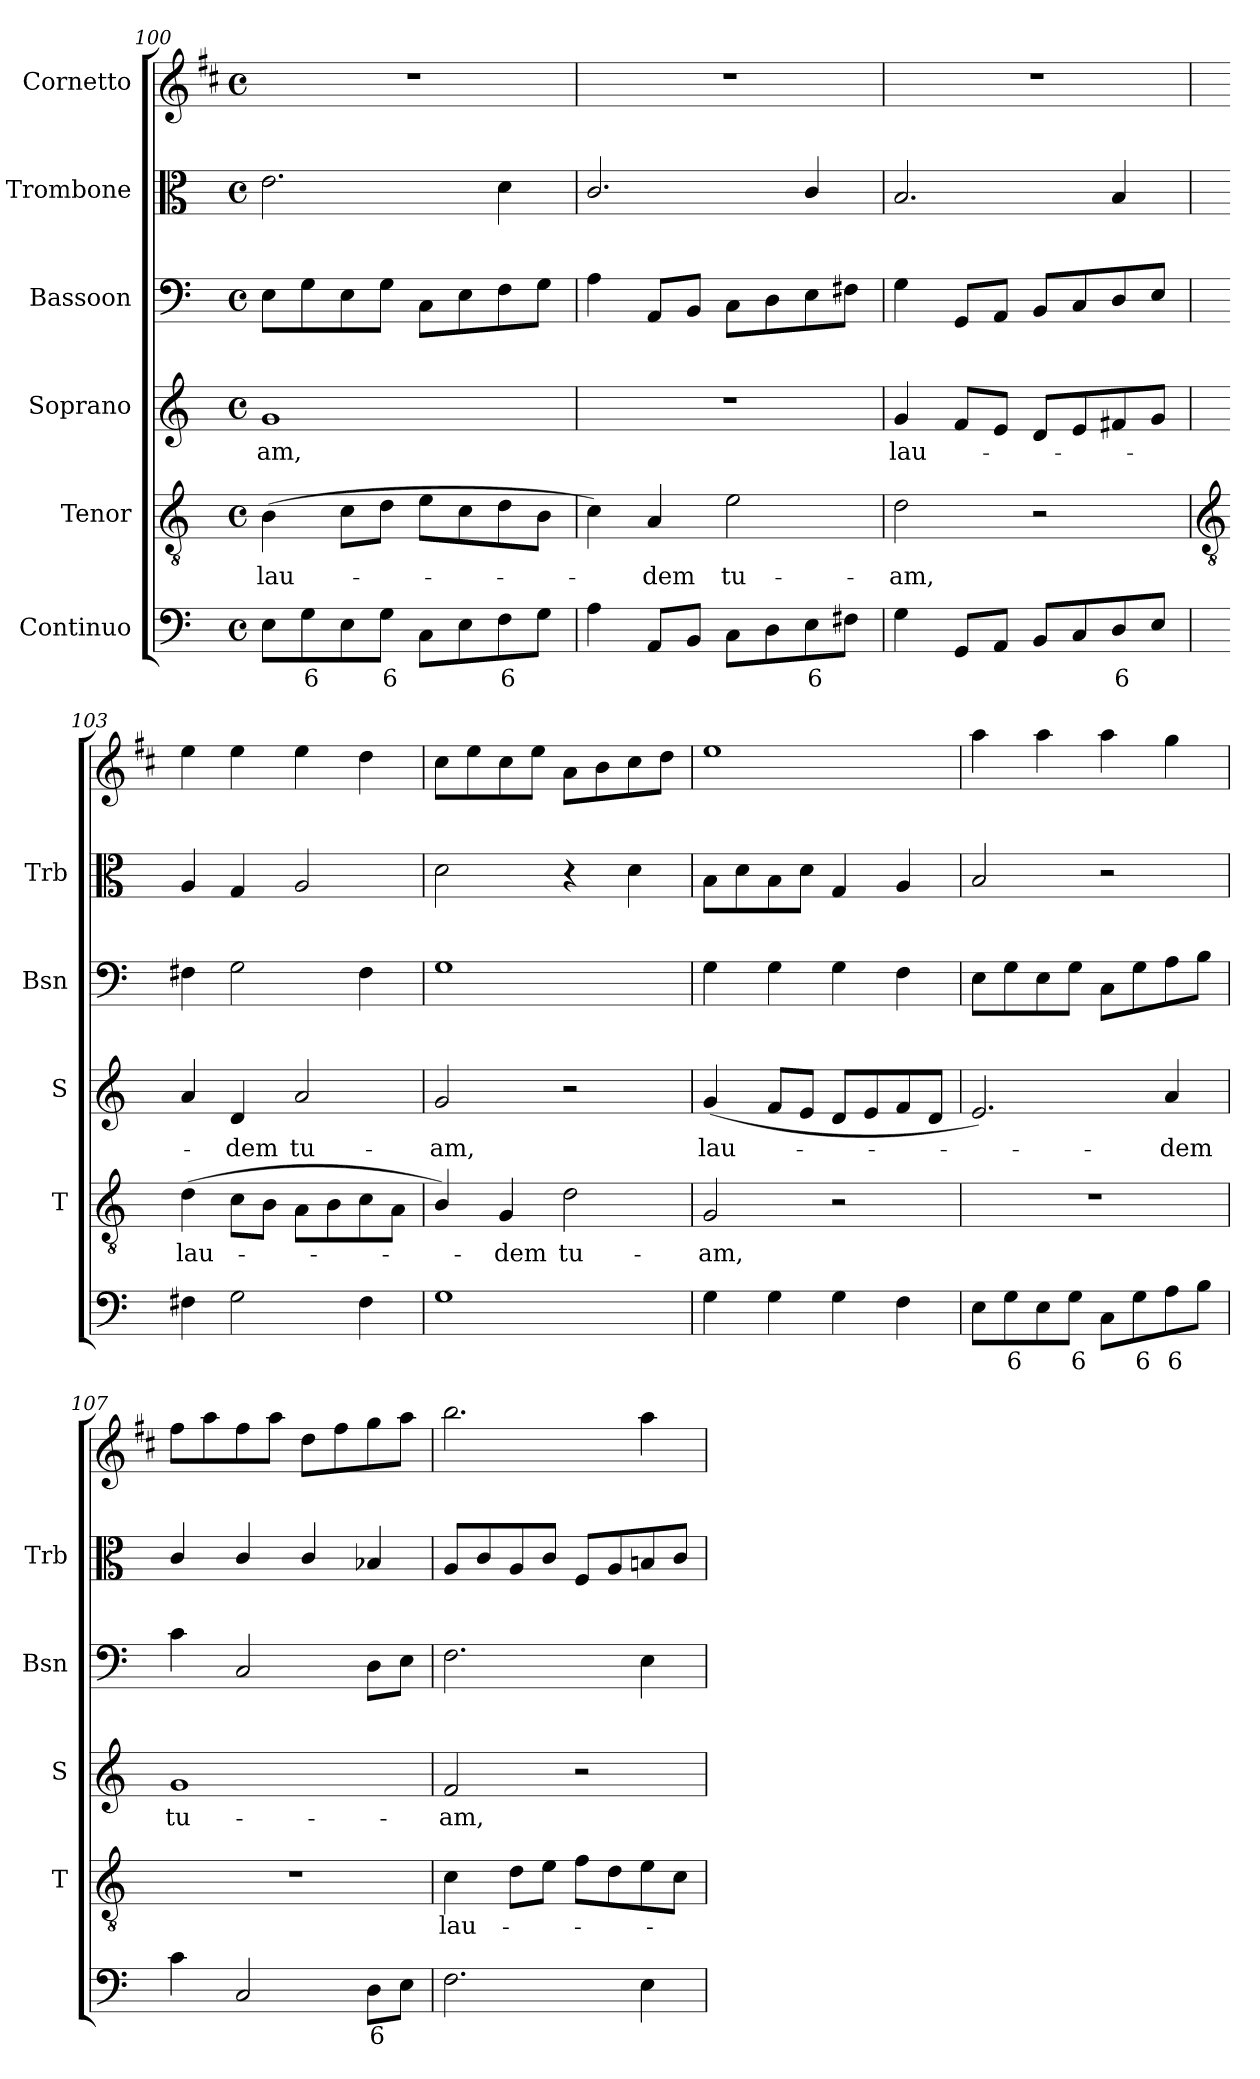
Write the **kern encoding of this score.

**kern	**text	**kern	**text	**kern	**text	**kern	**kern	**kern
*part6	*part6	*part5	*part5	*part4	*part4	*part3	*part2	*part1
*staff6	*staff6	*staff5	*staff5	*staff4	*staff4	*staff3	*staff2	*staff1
*I"Continuo	*	*I"Tenor	*	*I"Soprano	*	*I"Bassoon	*I"Trombone	*I"Cornetto
*	*	*I'T	*	*I'S	*	*I'Bsn	*I'Trb	*
*clefF4	*	*clefGv2	*	*clefG2	*	*clefF4	*clefC3	*clefG2
*	*	*	*	*	*	*	*	*ITrd1c2
*k[]	*	*k[]	*	*k[]	*	*k[]	*k[]	*k[]
*C:	*	*C:	*	*C:	*	*C:	*C:	*C:
*M4/4	*	*M4/4	*	*M4/4	*	*M4/4	*M4/4	*M4/4
*met(c)	*	*met(c)	*	*met(c)	*	*met(c)	*met(c)	*met(c)
=100	=100	=100	=100	=100	=100	=100	=100	=100
!	!	!	!LO:LY:b	!	!LO:LY:b	!	!	!
8EL	.	(>4B	lau-	1g	-am,	8EL	2.e	1r
!	!LO:LY:b	!	!	!	!	!	!	!
8G	6	.	.	.	.	8G	.	.
8E	.	8cL	.	.	.	8E	.	.
!	!LO:LY:b	!	!	!	!	!	!	!
8GJ	6	8dJ	.	.	.	8GJ	.	.
8CL	.	8eL	.	.	.	8CL	.	.
8E	.	8c	.	.	.	8E	.	.
!	!LO:LY:b	!	!	!	!	!	!	!
8F	6	8d	.	.	.	8F	4d	.
8GJ	.	8BJ	.	.	.	8GJ	.	.
=101	=101	=101	=101	=101	=101	=101	=101	=101
4A	.	4c)	.	1r	.	4A	2.c/	1r
!	!	!	!LO:LY:b	!	!	!	!	!
8AAL	.	4A	dem	.	.	8AAL	.	.
8BBJ	.	.	.	.	.	8BBJ	.	.
!	!	!	!LO:LY:b	!	!	!	!	!
8CL	.	2e	tu-	.	.	8CL	.	.
8D	.	.	.	.	.	8D	.	.
!	!LO:LY:b	!	!	!	!	!	!	!
8E	6	.	.	.	.	8E	4c/	.
8F#XJ	.	.	.	.	.	8F#XJ	.	.
=102	=102	=102	=102	=102	=102	=102	=102	=102
!	!	!	!LO:LY:b	!	!LO:LY:b	!	!	!
4G	.	2d	-am,	4g	lau-	4G	2.B	1r
8GGL	.	.	.	8fL	.	8GGL	.	.
8AAJ	.	.	.	8eJ	.	8AAJ	.	.
8BBL	.	2r	.	8dL	.	8BBL	.	.
8C	.	.	.	8e	.	8C	.	.
!	!LO:LY:b	!	!	!	!	!	!	!
8D	6	.	.	8f#X	.	8D	4B	.
8EJ	.	.	.	8gJ	.	8EJ	.	.
!!LO:LB:g=z
=103	=103	=103	=103	=103	=103	=103	=103	=103
*	*	*clefGv2	*	*	*	*	*	*
!	!	!	!LO:LY:b	!	!	!	!	!
4F#X	.	(>4d	lau-	4a	.	4F#X	4A	4dd
!	!	!	!	!	!LO:LY:b	!	!	!
2G	.	8cL	.	4d	dem	2G	4G	4dd
.	.	8BJ	.	.	.	.	.	.
!	!	!	!	!	!LO:LY:b	!	!	!
.	.	8AL	.	2a	tu-	.	2A	4dd
.	.	8B	.	.	.	.	.	.
4F#	.	8c	.	.	.	4F#	.	4cc
.	.	8AJ	.	.	.	.	.	.
=104	=104	=104	=104	=104	=104	=104	=104	=104
!	!	!	!	!	!LO:LY:b	!	!	!
1G	.	4B/)	.	2g	-am,	1G	2d	8bL
.	.	.	.	.	.	.	.	8dd
!	!	!	!LO:LY:b	!	!	!	!	!
.	.	4G	dem	.	.	.	.	8b
.	.	.	.	.	.	.	.	8ddJ
!	!	!	!LO:LY:b	!	!	!	!	!
.	.	2d	tu-	2r	.	.	4r	8gL
.	.	.	.	.	.	.	.	8a
.	.	.	.	.	.	.	4d	8b
.	.	.	.	.	.	.	.	8ccJ
=105	=105	=105	=105	=105	=105	=105	=105	=105
!	!	!	!LO:LY:b	!	!LO:LY:b	!	!	!
4G	.	2G	-am,	(<4g	lau-	4G	8BL	1dd
.	.	.	.	.	.	.	8d	.
4G	.	.	.	8fL	.	4G	8B	.
.	.	.	.	8eJ	.	.	8dJ	.
4G	.	2r	.	8dL	.	4G	4G	.
.	.	.	.	8e	.	.	.	.
4F	.	.	.	8f	.	4F	4A	.
.	.	.	.	8dJ	.	.	.	.
=106	=106	=106	=106	=106	=106	=106	=106	=106
8EL	.	1r	.	2.e)	.	8EL	2B	4gg
!	!LO:LY:b	!	!	!	!	!	!	!
8G	6	.	.	.	.	8G	.	.
8E	.	.	.	.	.	8E	.	4gg
!	!LO:LY:b	!	!	!	!	!	!	!
8GJ	6	.	.	.	.	8GJ	.	.
8CL	.	.	.	.	.	8CL	2r	4gg
!	!LO:LY:b	!	!	!	!	!	!	!
8G	6	.	.	.	.	8G	.	.
!	!LO:LY:b	!	!	!	!LO:LY:b	!	!	!
8A	6	.	.	4a	dem	8A	.	4ff
8BJ	.	.	.	.	.	8BJ	.	.
=107	=107	=107	=107	=107	=107	=107	=107	=107
!	!	!	!	!	!LO:LY:b	!	!	!
4c	.	1r	.	1g	tu-	4c	4c/	8eeL
.	.	.	.	.	.	.	.	8gg
2C	.	.	.	.	.	2C	4c/	8ee
.	.	.	.	.	.	.	.	8ggJ
.	.	.	.	.	.	.	4c/	8ccL
.	.	.	.	.	.	.	.	8ee
!	!LO:LY:b	!	!	!	!	!	!	!
8DL	6	.	.	.	.	8DL	4B-X	8ff
8EJ	.	.	.	.	.	8EJ	.	8ggJ
=108	=108	=108	=108	=108	=108	=108	=108	=108
!	!	!	!LO:LY:b	!	!LO:LY:b	!	!	!
2.F	.	4c	lau-	2f	-am,	2.F	8AL	2.aa
.	.	.	.	.	.	.	8c	.
.	.	8dL	.	.	.	.	8A	.
.	.	8eJ	.	.	.	.	8cJ	.
.	.	8fL	.	2r	.	.	8FL	.
.	.	8d	.	.	.	.	8A	.
4E	.	8e	.	.	.	4E	8Bn	4gg
.	.	8cJ	.	.	.	.	8cJ	.
=	=	=	=	=	=	=	=	=
*-	*-	*-	*-	*-	*-	*-	*-	*-
